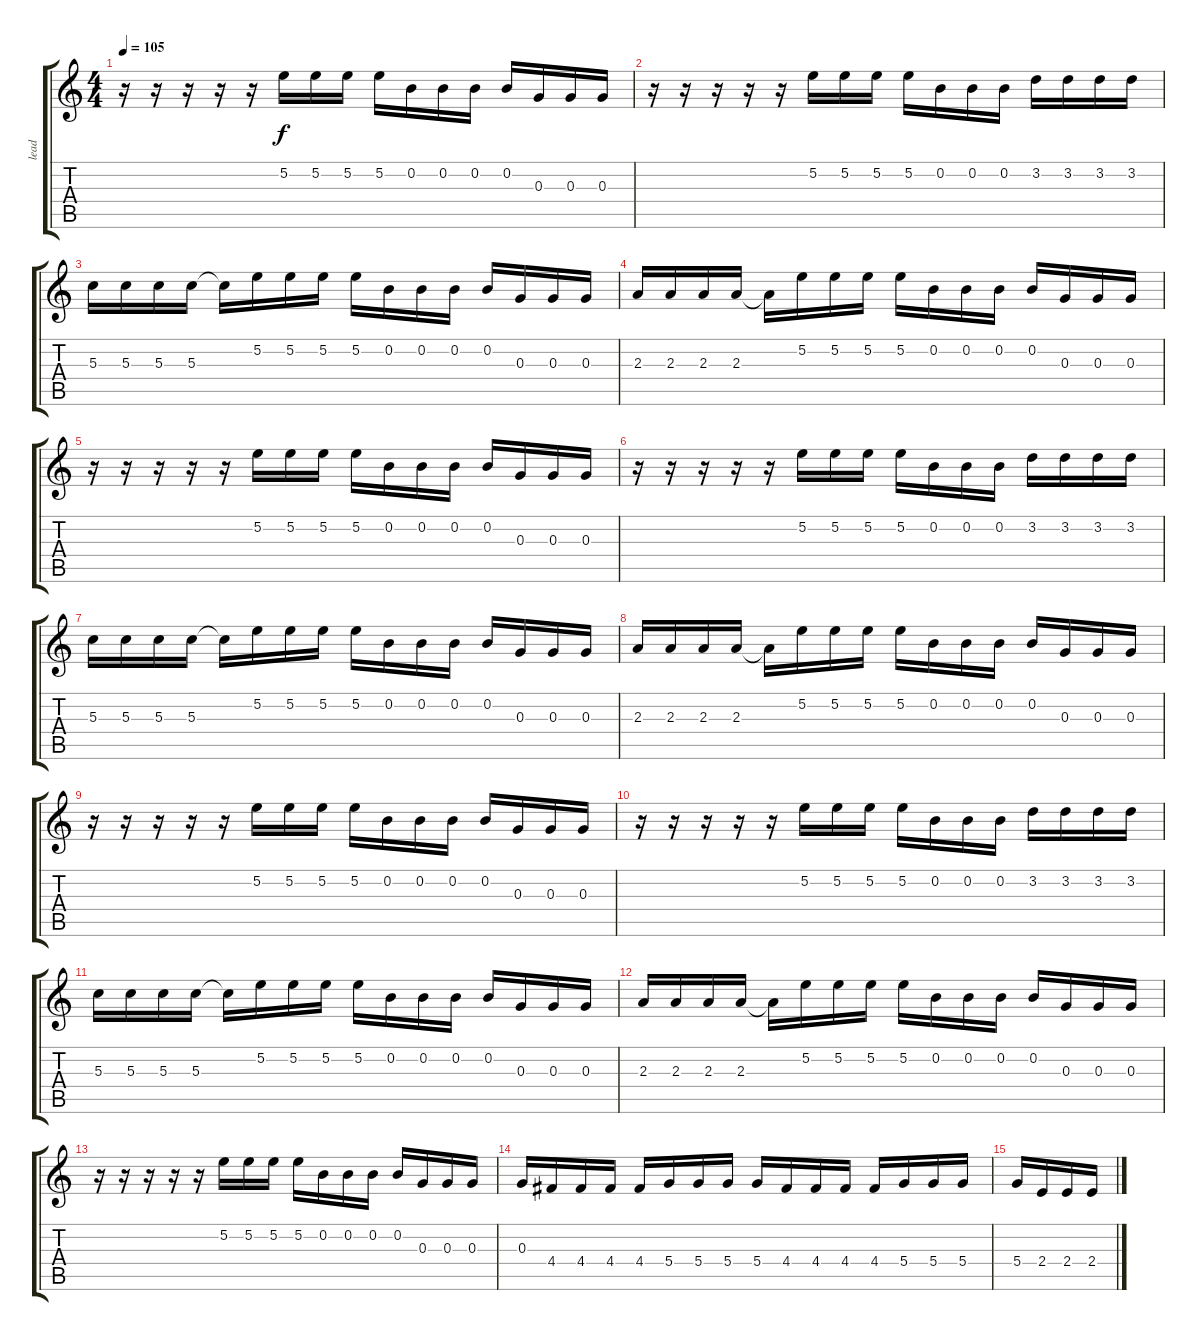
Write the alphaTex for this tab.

\track ("lead" "lead") {instrument distortionguitar}
\staff {score tabs}
\tuning (E4 B3 G3 D3 A2 E2) {hide}
\ts (4 4)
\tempo 105
\clef g2
\ks c
r.16{dy f} r.16 r.16 r.16 r.16 5.2.16 5.2.16 5.2.16 5.2.16 0.2.16 0.2.16 0.2.16 0.2.16 0.3.16 0.3.16 0.3.16 |
r.16 r.16 r.16 r.16 r.16 5.2.16 5.2.16 5.2.16 5.2.16 0.2.16 0.2.16 0.2.16 3.2.16 3.2.16 3.2.16 3.2.16 |
5.3.16 5.3.16 5.3.16 5.3.16 5.3{t}.16 5.2.16 5.2.16 5.2.16 5.2.16 0.2.16 0.2.16 0.2.16 0.2.16 0.3.16 0.3.16 0.3.16 |
2.3.16 2.3.16 2.3.16 2.3.16 2.3{t}.16 5.2.16 5.2.16 5.2.16 5.2.16 0.2.16 0.2.16 0.2.16 0.2.16 0.3.16 0.3.16 0.3.16 |
r.16 r.16 r.16 r.16 r.16 5.2.16 5.2.16 5.2.16 5.2.16 0.2.16 0.2.16 0.2.16 0.2.16 0.3.16 0.3.16 0.3.16 |
r.16 r.16 r.16 r.16 r.16 5.2.16 5.2.16 5.2.16 5.2.16 0.2.16 0.2.16 0.2.16 3.2.16 3.2.16 3.2.16 3.2.16 |
5.3.16 5.3.16 5.3.16 5.3.16 5.3{t}.16 5.2.16 5.2.16 5.2.16 5.2.16 0.2.16 0.2.16 0.2.16 0.2.16 0.3.16 0.3.16 0.3.16 |
2.3.16 2.3.16 2.3.16 2.3.16 2.3{t}.16 5.2.16 5.2.16 5.2.16 5.2.16 0.2.16 0.2.16 0.2.16 0.2.16 0.3.16 0.3.16 0.3.16 |
r.16 r.16 r.16 r.16 r.16 5.2.16 5.2.16 5.2.16 5.2.16 0.2.16 0.2.16 0.2.16 0.2.16 0.3.16 0.3.16 0.3.16 |
r.16 r.16 r.16 r.16 r.16 5.2.16 5.2.16 5.2.16 5.2.16 0.2.16 0.2.16 0.2.16 3.2.16 3.2.16 3.2.16 3.2.16 |
5.3.16 5.3.16 5.3.16 5.3.16 5.3{t}.16 5.2.16 5.2.16 5.2.16 5.2.16 0.2.16 0.2.16 0.2.16 0.2.16 0.3.16 0.3.16 0.3.16 |
2.3.16 2.3.16 2.3.16 2.3.16 2.3{t}.16 5.2.16 5.2.16 5.2.16 5.2.16 0.2.16 0.2.16 0.2.16 0.2.16 0.3.16 0.3.16 0.3.16 |
r.16 r.16 r.16 r.16 r.16 5.2.16 5.2.16 5.2.16 5.2.16 0.2.16 0.2.16 0.2.16 0.2.16 0.3.16 0.3.16 0.3.16 |
0.3.16 4.4.16 4.4.16 4.4.16 4.4.16 5.4.16 5.4.16 5.4.16 5.4.16 4.4.16 4.4.16 4.4.16 4.4.16 5.4.16 5.4.16 5.4.16 |
5.4.16 2.4.16 2.4.16 2.4.16
